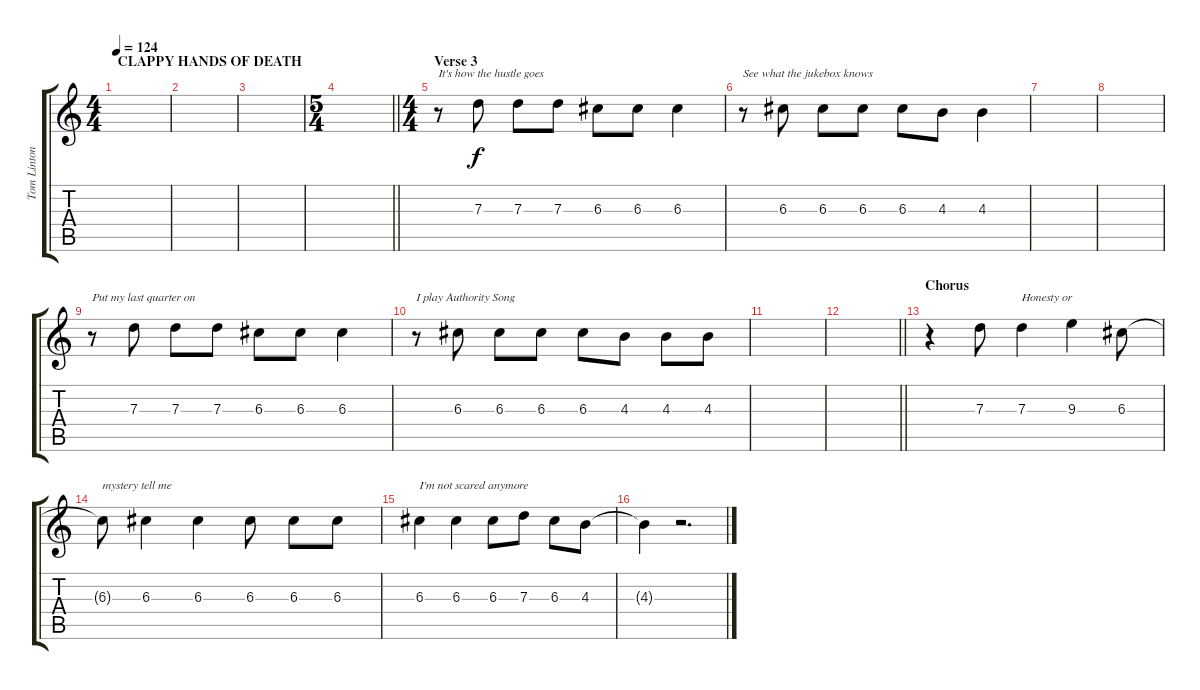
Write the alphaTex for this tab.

\track ("Tom Linton - L Vocals" "Tom Linton") {instrument contrabass}
\staff {score tabs}
\tuning (E4 B3 G3 D3 A2 E2) {hide}
\ts (4 4)
\section ("" "CLAPPY HANDS OF DEATH")
\tempo 124
\clef g2
\ks c
|
|
|
\ts (5 4)
\barLineRight lightlight
|
\ts (4 4)
\section ("" "Verse 3")
r.8{txt "It's how the hustle goes"} 7.3.8 7.3.8 7.3.8 6.3.8 6.3.8 6.3.4 |
r.8{txt "See what the jukebox knows"} 6.3.8 6.3.8 6.3.8 6.3.8 4.3.8 4.3.4 |
|
|
r.8{txt "Put my last quarter on"} 7.3.8 7.3.8 7.3.8 6.3.8 6.3.8 6.3.4 |
r.8{txt "I play Authority Song"} 6.3.8 6.3.8 6.3.8 6.3.8 4.3.8 4.3.8 4.3.8 |
|
\barLineRight lightlight
|
\section ("" "Chorus")
r.4 7.3.8 7.3.4{txt "Honesty or"} 9.3.4 6.3.8 |
6.3{t}.8{txt "mystery tell me"} 6.3.4 6.3.4 6.3.8 6.3.8 6.3.8 |
6.3.4{txt "I'm not scared anymore"} 6.3.4 6.3.8 7.3.8 6.3.8 4.3.8 |
4.3{t}.4 r.2{d}
